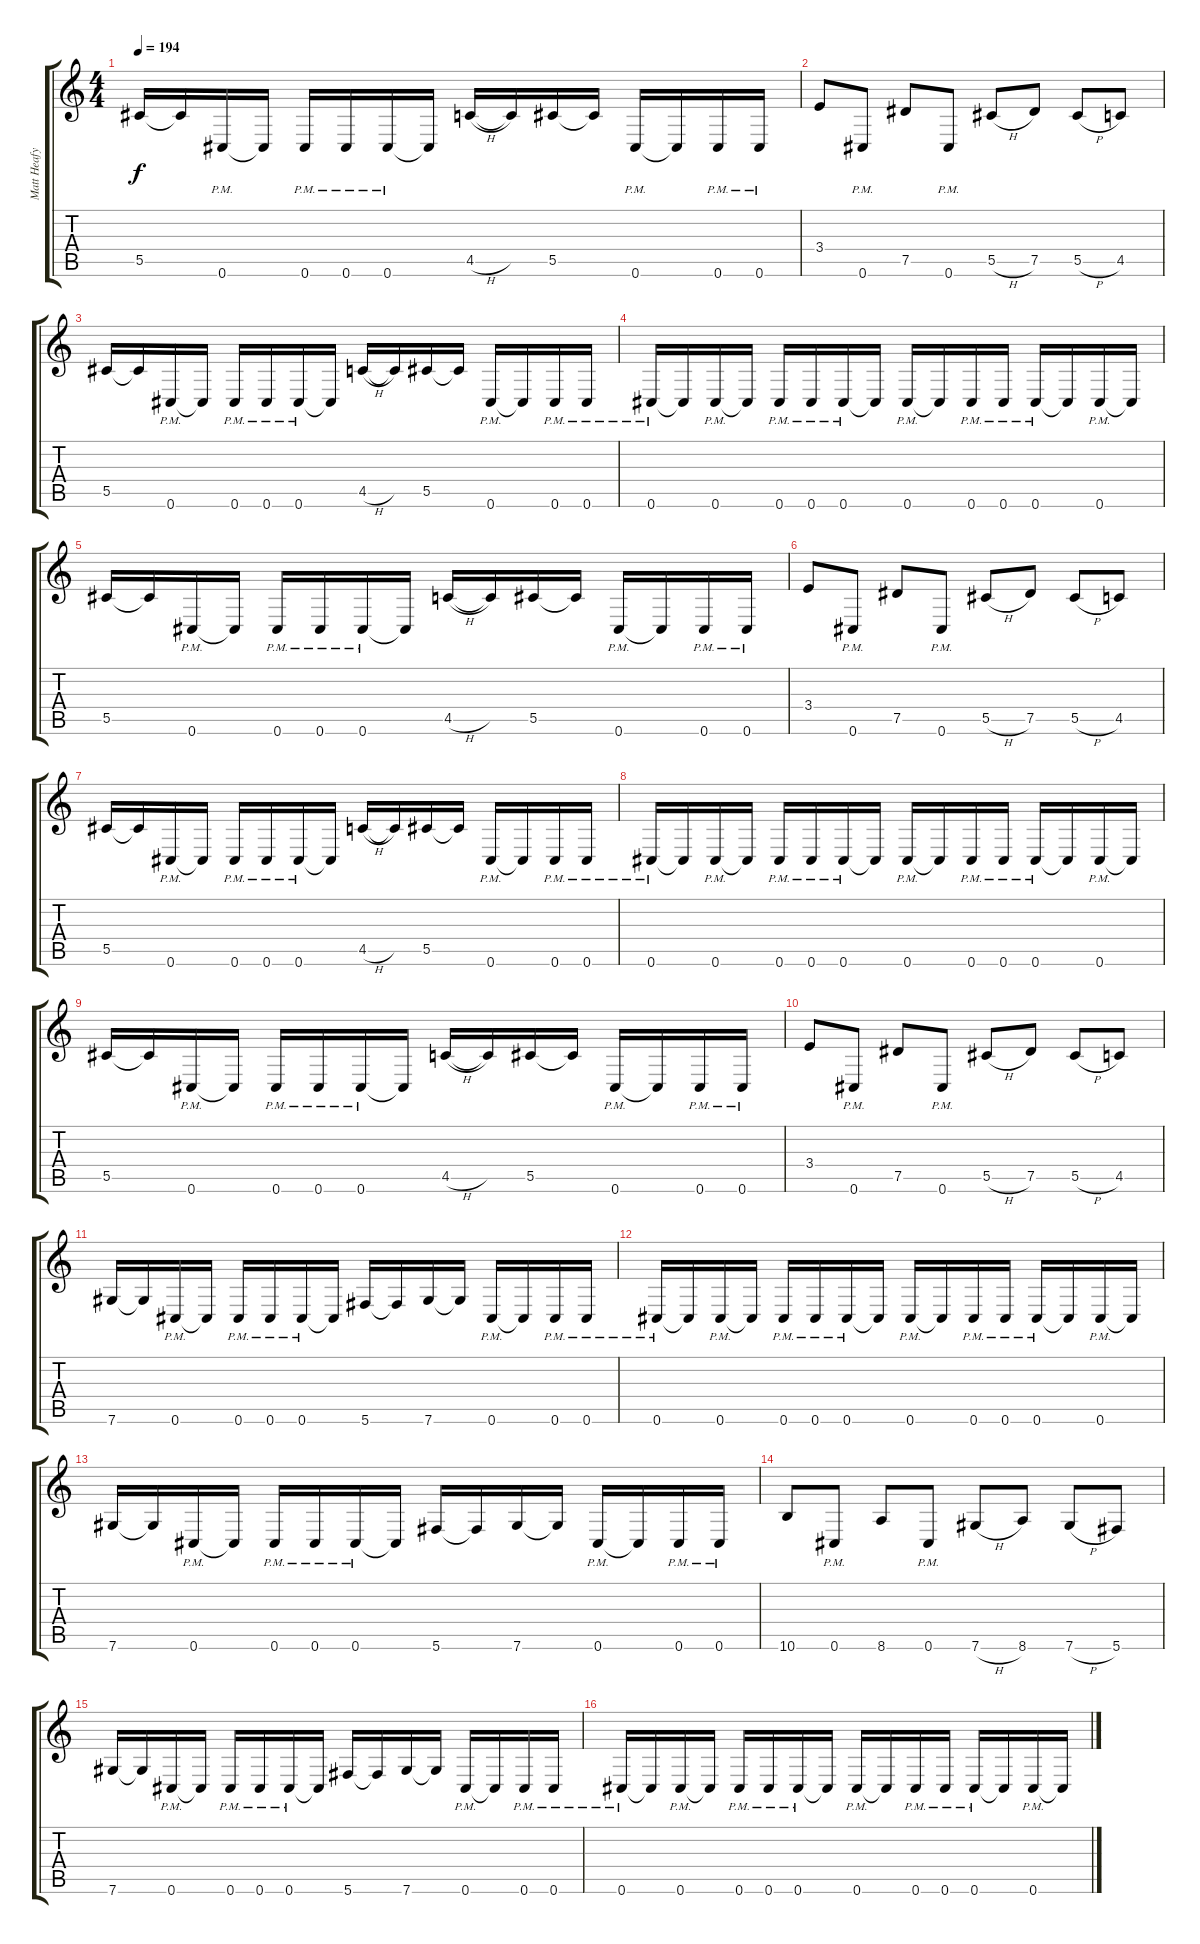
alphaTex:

\track ("Matt Heafy" "Matt Heafy") {instrument distortionguitar}
\staff {score tabs}
\tuning (Eb4 Bb3 Gb3 Db3 Ab2 Db2) {hide}
\ts (4 4)
\tempo 194
\clef g2
\ks c
5.5.16{dy f} 5.5{t}.16 0.6{pm}.16 0.6{t}.16 0.6{pm}.16 0.6{pm}.16 0.6{pm}.16 0.6{t}.16 4.5{h}.16 4.5{t}.16 5.5.16 5.5{t}.16 0.6{pm}.16 0.6{t}.16 0.6{pm}.16 0.6{pm}.16 |
3.4.8 0.6{pm}.8 7.5.8 0.6{pm}.8 5.5{h}.8 7.5.8 5.5{h}.8 4.5.8 |
5.5.16 5.5{t}.16 0.6{pm}.16 0.6{t}.16 0.6{pm}.16 0.6{pm}.16 0.6{pm}.16 0.6{t}.16 4.5{h}.16 4.5{t}.16 5.5.16 5.5{t}.16 0.6{pm}.16 0.6{t}.16 0.6{pm}.16 0.6{pm}.16 |
0.6{pm}.16 0.6{t}.16 0.6{pm}.16 0.6{t}.16 0.6{pm}.16 0.6{pm}.16 0.6{pm}.16 0.6{t}.16 0.6{pm}.16 0.6{t}.16 0.6{pm}.16 0.6{pm}.16 0.6{pm}.16 0.6{t}.16 0.6{pm}.16 0.6{t}.16 |
5.5.16 5.5{t}.16 0.6{pm}.16 0.6{t}.16 0.6{pm}.16 0.6{pm}.16 0.6{pm}.16 0.6{t}.16 4.5{h}.16 4.5{t}.16 5.5.16 5.5{t}.16 0.6{pm}.16 0.6{t}.16 0.6{pm}.16 0.6{pm}.16 |
3.4.8 0.6{pm}.8 7.5.8 0.6{pm}.8 5.5{h}.8 7.5.8 5.5{h}.8 4.5.8 |
5.5.16 5.5{t}.16 0.6{pm}.16 0.6{t}.16 0.6{pm}.16 0.6{pm}.16 0.6{pm}.16 0.6{t}.16 4.5{h}.16 4.5{t}.16 5.5.16 5.5{t}.16 0.6{pm}.16 0.6{t}.16 0.6{pm}.16 0.6{pm}.16 |
0.6{pm}.16 0.6{t}.16 0.6{pm}.16 0.6{t}.16 0.6{pm}.16 0.6{pm}.16 0.6{pm}.16 0.6{t}.16 0.6{pm}.16 0.6{t}.16 0.6{pm}.16 0.6{pm}.16 0.6{pm}.16 0.6{t}.16 0.6{pm}.16 0.6{t}.16 |
5.5.16 5.5{t}.16 0.6{pm}.16 0.6{t}.16 0.6{pm}.16 0.6{pm}.16 0.6{pm}.16 0.6{t}.16 4.5{h}.16 4.5{t}.16 5.5.16 5.5{t}.16 0.6{pm}.16 0.6{t}.16 0.6{pm}.16 0.6{pm}.16 |
3.4.8 0.6{pm}.8 7.5.8 0.6{pm}.8 5.5{h}.8 7.5.8 5.5{h}.8 4.5.8 |
7.6.16 7.6{t}.16 0.6{pm}.16 0.6{t}.16 0.6{pm}.16 0.6{pm}.16 0.6{pm}.16 0.6{t}.16 5.6.16 5.6{t}.16 7.6.16 7.6{t}.16 0.6{pm}.16 0.6{t}.16 0.6{pm}.16 0.6{pm}.16 |
0.6{pm}.16 0.6{t}.16 0.6{pm}.16 0.6{t}.16 0.6{pm}.16 0.6{pm}.16 0.6{pm}.16 0.6{t}.16 0.6{pm}.16 0.6{t}.16 0.6{pm}.16 0.6{pm}.16 0.6{pm}.16 0.6{t}.16 0.6{pm}.16 0.6{t}.16 |
7.6.16 7.6{t}.16 0.6{pm}.16 0.6{t}.16 0.6{pm}.16 0.6{pm}.16 0.6{pm}.16 0.6{t}.16 5.6.16 5.6{t}.16 7.6.16 7.6{t}.16 0.6{pm}.16 0.6{t}.16 0.6{pm}.16 0.6{pm}.16 |
10.6.8 0.6{pm}.8 8.6.8 0.6{pm}.8 7.6{h}.8 8.6.8 7.6{h}.8 5.6.8 |
7.6.16 7.6{t}.16 0.6{pm}.16 0.6{t}.16 0.6{pm}.16 0.6{pm}.16 0.6{pm}.16 0.6{t}.16 5.6.16 5.6{t}.16 7.6.16 7.6{t}.16 0.6{pm}.16 0.6{t}.16 0.6{pm}.16 0.6{pm}.16 |
0.6{pm}.16 0.6{t}.16 0.6{pm}.16 0.6{t}.16 0.6{pm}.16 0.6{pm}.16 0.6{pm}.16 0.6{t}.16 0.6{pm}.16 0.6{t}.16 0.6{pm}.16 0.6{pm}.16 0.6{pm}.16 0.6{t}.16 0.6{pm}.16 0.6{t}.16
